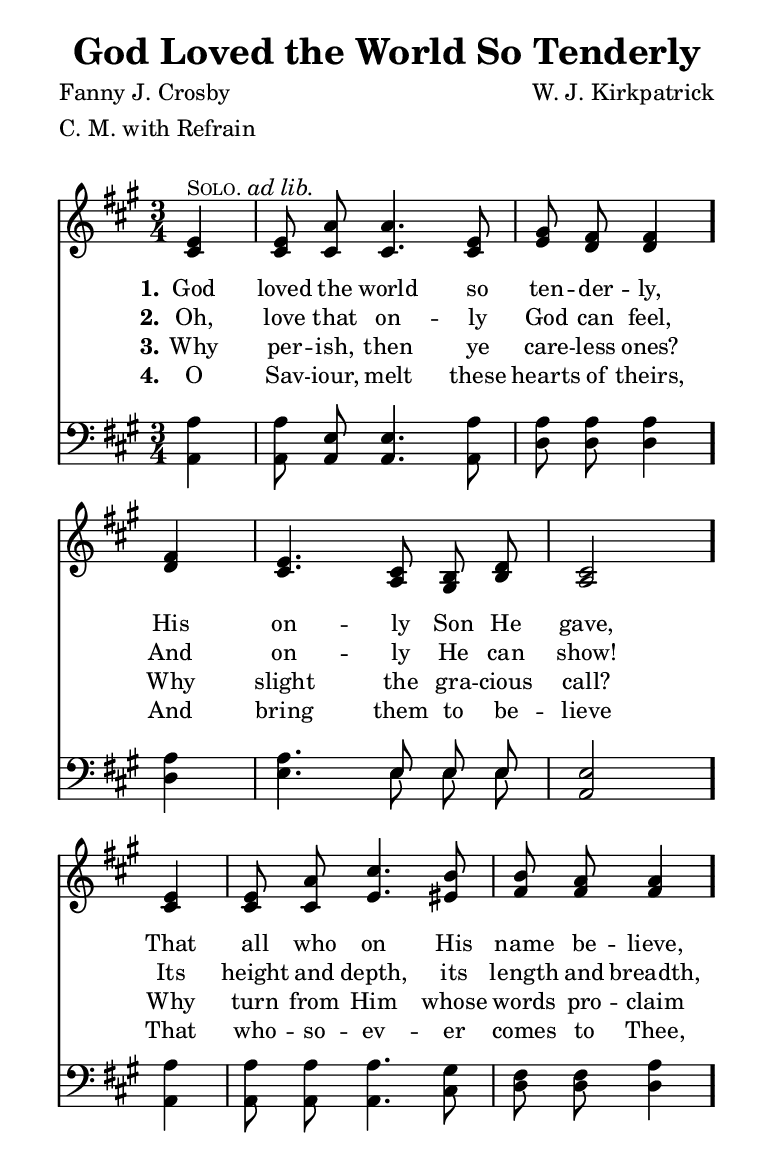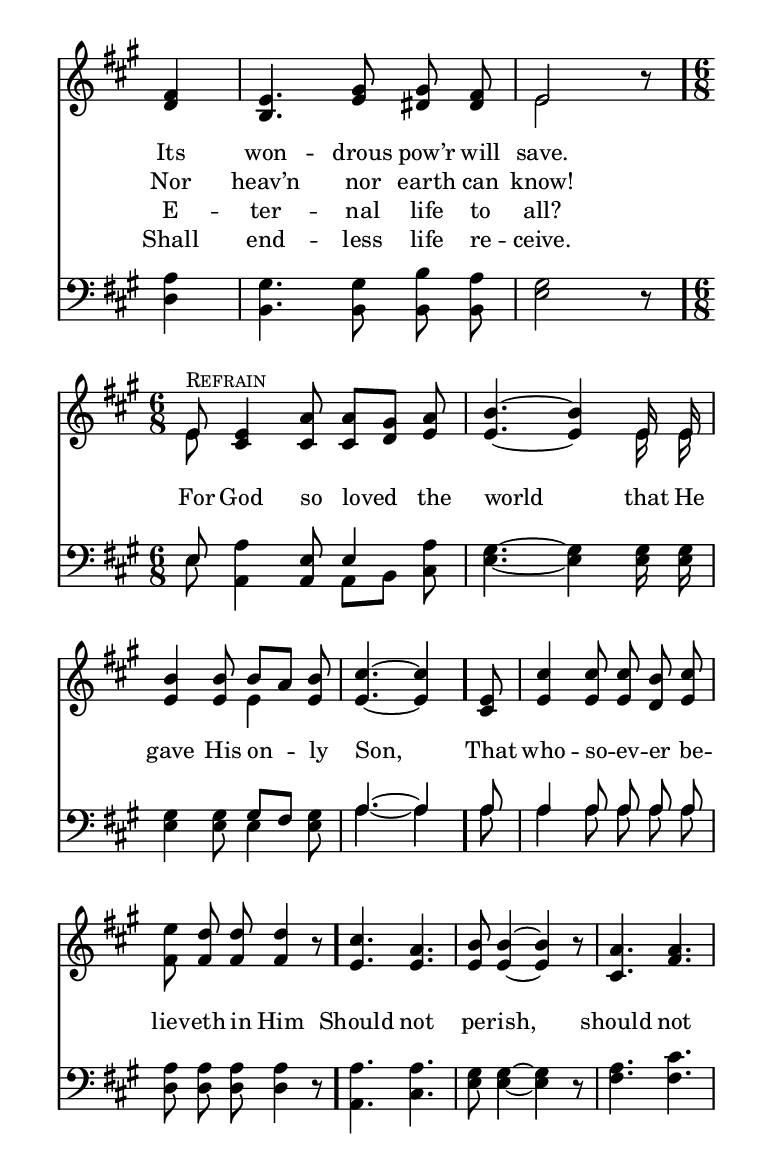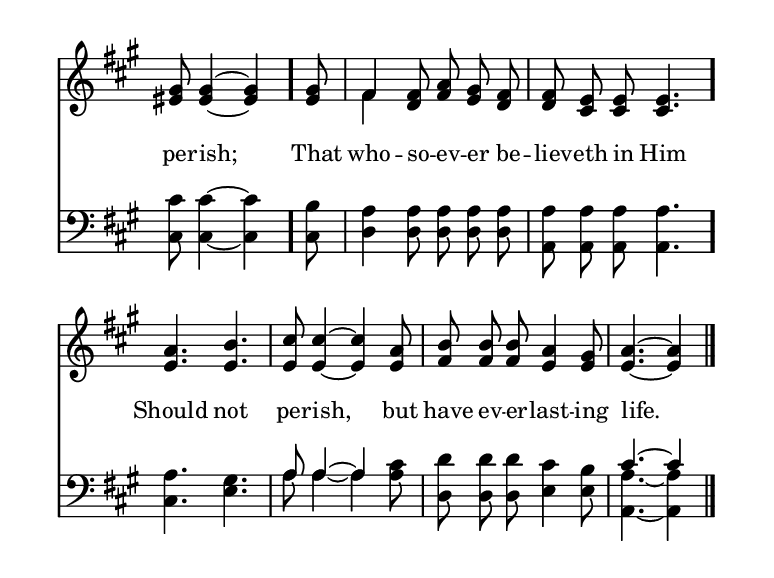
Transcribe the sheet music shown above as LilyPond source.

\include "common/global.ily"
\paper {
  \include "common/paper.ily"
  ragged-last-bottom = ##t
  page-count = #(cond (is-eogsized 2) (#t #f))
  system-count = #(cond (is-eogsized 6) (#t #f))
  systems-per-page = ##f
}

\header{
  %gospel
  hymnnumber = "12"
  title = "God Loved the World So Tenderly"
  tunename = ""
  meter = "C. M. with Refrain"
  poet = "Fanny J. Crosby"
  composer = "W. J. Kirkpatrick"
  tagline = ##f
}

patternA = { c4 | c8 c8 c4. c8 | c8 c8 c4 } % Line 1, 3 soprano / alto / tenor / bass
patternB = { c4 | c4. c8 c8 c8 | c2       } % Line 2 soprano / alto / tenor / bass
patternC = { c4 | c4. c8 c8 c8 | c2 c8    } % Line 4 soprano / alto / tenor / bass

patternD = { c8 | c4 c8 c8[ c8] c8 | c4. ~ c4 c16 c16 | c4 c8 c8[ c8] c8 | c4. ~ c4 } % Refrain line 1 soprano
patternE = { c8 | c4 c8 c8[ c8] c8 | c4. ~ c4 c16 c16 | c4 c8 c4      c8 | c4. ~ c4 } % Refrain line 1 alto / bass
patternF = { c8 | c4 c8 c4      c8 | c4. ~ c4 c16 c16 | c4 c8 c8[ c8] c8 | c4. ~ c4 } % Refrain line 1 tenor

patternG = { c8 | c4 c8 c8 c8 c8 | c8 c8 c8 c4 c8                } % Refrain line 2 all
patternH = { c4. c4. | c8 c4 ~ c4 c8 | c4. c4. | c8 c4 ~ c4      } % Refrain line 3 all
patternI = { c8 | c4 c8 c8 c8 c8 | c8 c8 c8 c4.                  } % Refrain line 4 all
patternJ = { c4. c4. | c8 c4 ~ c4 c8 | c8 c8 c8 c4 c8 | c4. ~ c4 } % Refrain line 5 all

global = {
  \include "common/overrides.ily"
  \override Staff.TimeSignature.style = #'numbered
  \time 3/4
  \once \override Score.MetronomeMark.transparent = ##t
  \tempo 4 = 86
  \key a \major
  \partial 4
  \autoBeamOff
}

notesSoprano = {
\global
\relative c' {

  << s^\markup { \small \caps "Solo." \italic "ad lib." }
  \changePitch \patternA { e   | e a a e       | gis fis fis } >>
  \changePitch \patternB { fis | e cis b d     | cis         }
  \changePitch \patternA { e   | e a cis b     | b a a       }
  \changePitch \patternC { fis | e gis gis fis | e r         }

  << s^\markup { \small \caps "Refrain" }
  \time 6/8
  \set Timing.measurePosition = #(ly:make-moment -1 8)
  \changePitch \patternD { e     | e a a gis a        | b b e, e    | b' b b a b  | cis cis } >>
  \changePitch \patternG { e,    | cis' cis cis b cis | e d d d r   }
  \changePitch \patternH { cis a | b b b r            | a a         | gis gis gis }
  \changePitch \patternI { gis   | fis fis a gis fis  | fis e e e   }
  \changePitch \patternJ { a b   | cis cis cis a      | b b b a gis | a a         }

  \bar "|."

}
}

notesAlto = {
\global
\relative e' {

  \changePitch \patternA { cis | cis cis cis cis | e d d       }
  \changePitch \patternB { d   | cis a gis b     | a           }
  \changePitch \patternA { cis | cis cis e eis   | fis fis fis }
  \changePitch \patternC { d   | b e dis dis     | e r         }

  \changePitch \patternE { e   | cis cis cis d e | e e e e           | e e e e     | e e }
  \changePitch \patternG { cis | e e e d e       | fis fis fis fis r }
  \changePitch \patternH { e e | e e e r         | cis fis           | eis eis eis }
  \changePitch \patternI { eis | fis d fis e d   | d cis cis cis     }
  \changePitch \patternJ { e e | e e e e         | fis fis fis e e   | e e         }

}
}

notesTenor = {
\global
\relative a {

  \changePitch \patternA { a | a e e a     | a a a     }
  \changePitch \patternB { a | a e e e     | e         }
  \changePitch \patternA { a | a a a gis   | fis fis a }
  \changePitch \patternC { a | gis gis b a | gis r     }

  \changePitch \patternF { e     | a e e a       | gis gis gis gis | gis gis gis fis gis | a a }
  \changePitch \patternG { a     | a a a a a     | a a a a r       }
  \changePitch \patternH { a a   | gis gis gis r | a cis           | cis cis cis         }
  \changePitch \patternI { b     | a a a a a     | a a a a         }
  \changePitch \patternJ { a gis | a a a cis     | d d d cis b     | cis cis             }

}
}

notesBass = {
\global
\relative f, {

  \changePitch \patternA { a | a a a a   | d d d }
  \changePitch \patternB { d | e e e e   | a,    }
  \changePitch \patternA { a | a a a cis | d d d }
  \changePitch \patternC { d | b b b b   | e r   }

  \changePitch \patternE { e             | a, a a b cis | e e e e    | e e e e           | a a }
  \changePitch \patternG { a             | a a a a a    | d, d d d r }
  \changePitch \patternH { a cis         | e e e r      | fis fis    | cis cis cis       }
  \changePitch \patternI { cis d d d d d | a a a a      }
  \changePitch \patternJ { cis e         | a a a a      | d, d d e e | < a a, > < a a, > }

}
}

Refrain = \lyricmode {

For God so loved the world that He gave His on -- ly Son, \bar "."
That who -- so -- ev -- er be -- liev -- eth in Him \bar "."
Should not per -- ish, should not per -- ish; \bar "."
That who -- so -- ev -- er be -- liev -- eth in Him \bar "."
Should not per -- ish, but have ev -- er -- last -- ing life. \bar "."

}

wordsA = \lyricmode {
\set stanza = "1."

God loved the world so ten -- der -- ly, \bar "."
His on -- ly Son He gave, \bar "." \break
That all who on His name be -- lieve, \bar "."
Its won -- drous pow’r will save. \bar "." \break

}

wordsB = \lyricmode {
\set stanza = "2."

Oh, love that on -- ly God can feel,
And on -- ly He can show!
Its height and depth, its length and breadth,
Nor heav’n nor earth can know!

\Refrain

}

wordsC = \lyricmode {
\set stanza = "3."

Why per -- ish, then ye care -- less ones?
Why slight the gra -- cious call?
Why turn from Him whose words pro -- claim
E -- ter -- nal life to all?

}

wordsD = \lyricmode {
\set stanza = "4."

O Sav -- iour, melt these hearts of theirs,
And bring them to be -- lieve
That who -- so -- ev -- er comes to Thee,
Shall end -- less life re -- ceive.

}


\score {
  \context ChoirStaff <<
    \context Staff = upper <<
      \set Staff.autoBeaming = ##f
      \set ChoirStaff.systemStartDelimiter = #'SystemStartBar
      \set ChoirStaff.printPartCombineTexts = ##f
      \partcombine #'(2 . 9) \notesSoprano \notesAlto
      \context NullVoice = sopranos { \voiceOne << \notesSoprano >> }
      \context NullVoice = altos { \voiceTwo << \notesAlto >> }
      \context Lyrics = one   \lyricsto sopranos \wordsA
      \context Lyrics = two   \lyricsto sopranos \wordsB
      \context Lyrics = three \lyricsto sopranos \wordsC
      \context Lyrics = four  \lyricsto sopranos \wordsD
    >>
    \context Staff = men <<
      \set Staff.autoBeaming = ##f
      \clef bass
      \set ChoirStaff.printPartCombineTexts = ##f
      \partcombine #'(2 . 9) \notesTenor \notesBass
      \context NullVoice = tenors { \voiceOne << \notesTenor >> }
      \context NullVoice = basses { \voiceTwo << \notesBass >> }
    >>
  >>
  \layout {
    \include "common/layout.ily"
  }
  \midi{
    \include "common/midi.ily"
  }
}

\version "2.19.49"  % necessary for upgrading to future LilyPond versions.

% vi:set et ts=2 sw=2 ai nocindent syntax=lilypond:
